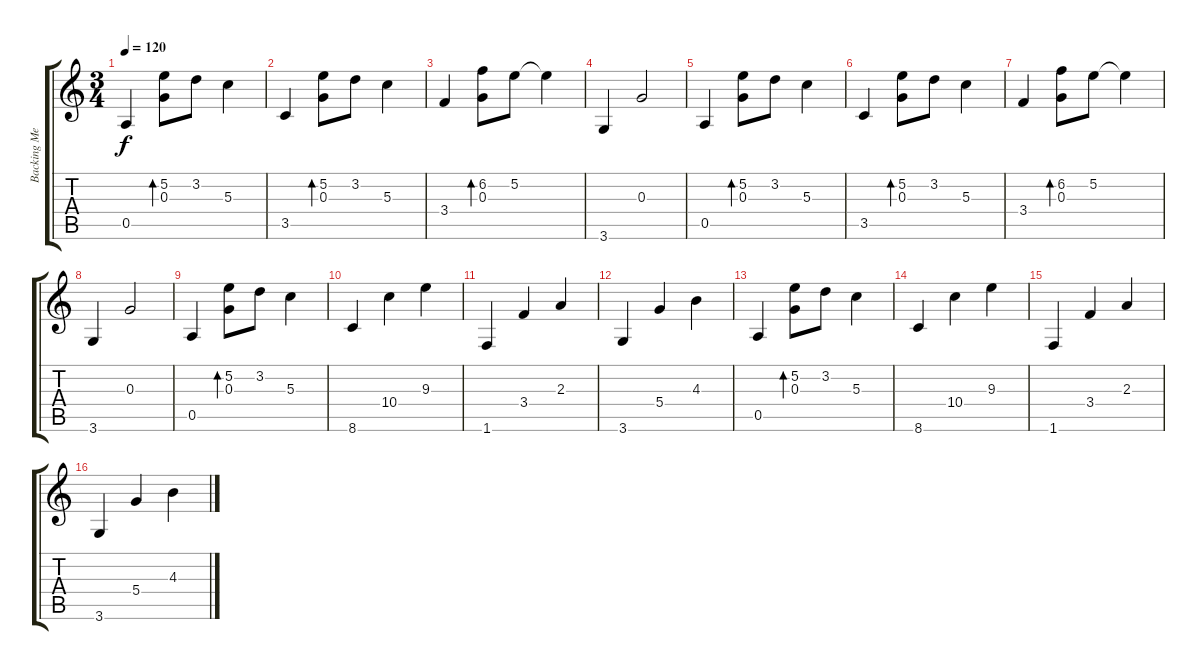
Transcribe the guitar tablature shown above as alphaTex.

\track ("Backing Melody" "Backing Me") {instrument electricguitarjazz}
\staff {score tabs}
\tuning (E4 B3 G3 D3 A2 E2) {hide}
\ts (3 4)
\tempo 120
\clef g2
\ks c
0.5.4{dy f} (5.2 0.3).8{bd 480} 3.2.8 5.3.4 |
3.5.4 (5.2 0.3).8{bd 480} 3.2.8 5.3.4 |
3.4.4 (6.2 0.3).8{bd 480} 5.2.8 5.2{t}.4 |
3.6.4 0.3.2 |
0.5.4 (5.2 0.3).8{bd 480} 3.2.8 5.3.4 |
3.5.4 (5.2 0.3).8{bd 480} 3.2.8 5.3.4 |
3.4.4 (6.2 0.3).8{bd 480} 5.2.8 5.2{t}.4 |
3.6.4 0.3.2 |
0.5.4 (5.2 0.3).8{bd 480} 3.2.8 5.3.4 |
8.6.4 10.4.4 9.3.4 |
1.6.4 3.4.4 2.3.4 |
3.6.4 5.4.4 4.3.4 |
0.5.4 (5.2 0.3).8{bd 480} 3.2.8 5.3.4 |
8.6.4 10.4.4 9.3.4 |
1.6.4 3.4.4 2.3.4 |
3.6.4 5.4.4 4.3.4
